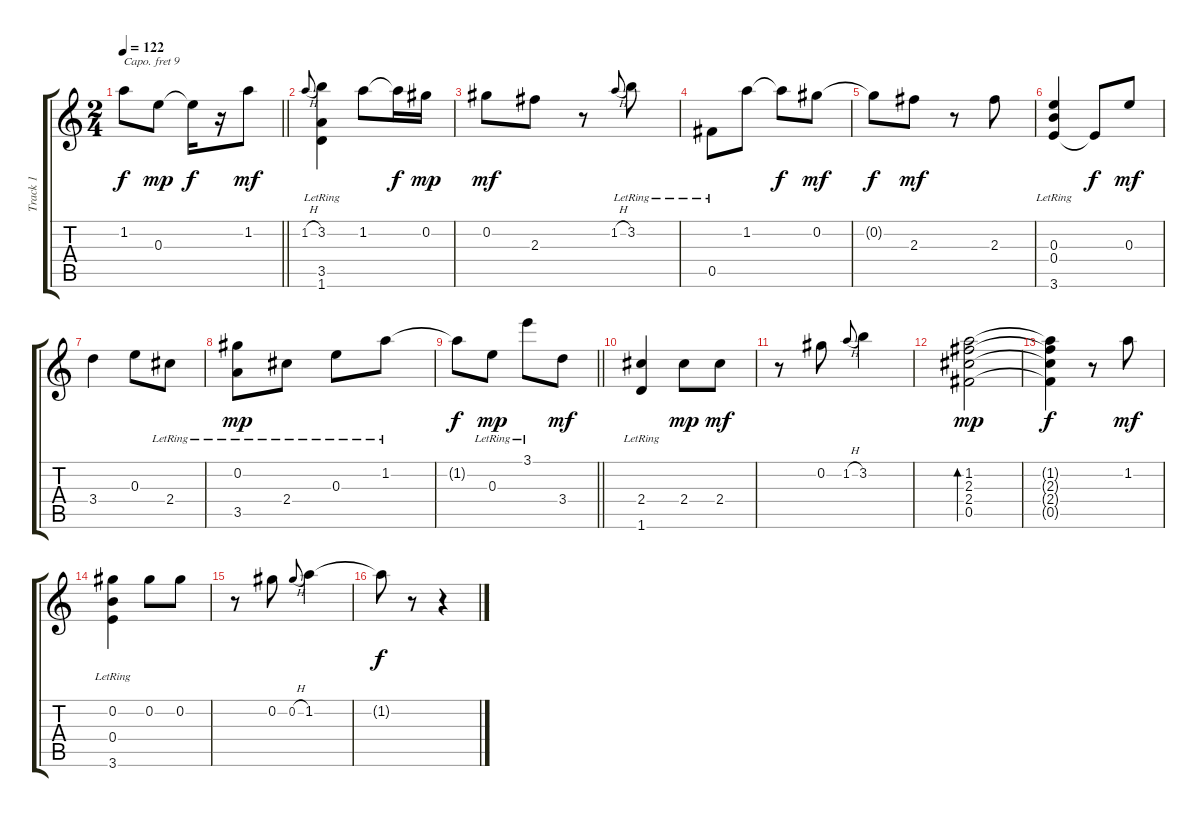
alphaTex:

\track ("Track 1" "Track 1") {instrument acousticguitarsteel}
\staff {score tabs}
\capo 9
\tuning (E4 B3 G3 D3 A2 E2) {hide}
\ts (2 4)
\tempo 122
\clef g2
\barLineRight lightlight
\ks c
1.2{t}.8{dy f} 0.3.8{dy mp} 0.3{t}.16{dy f} r.16 1.2.8{dy mf} |
1.2{h}.8{gr onbeat} (3.2 3.5{lr} 1.6{lr}).4 1.2.8 1.2{t}.16{dy f} 0.2.16{dy mp} |
0.2.8{dy mf} 2.3.8 r.8 1.2{h}.8{gr onbeat} 3.2{lr}.8 |
0.5{lr}.8 1.2.8 1.2{t}.8{dy f} 0.2.8{dy mf} |
0.2{t}.8{dy f} 2.3.8{dy mf} r.8 2.3.8 |
(0.3 0.4 3.6{lr}).4 3.6{t}.8{dy f} 0.3.8{dy mf} |
3.4.4 0.3.8 2.4{lr}.8 |
(0.2{lr} 3.5{lr}).8{dy mp} 2.4{lr}.8 0.3{lr}.8 1.2{lr}.8 |
\barLineRight lightlight
1.2{t}.8{dy f} 0.3{lr}.8{dy mp} 3.1{lr}.8 3.4.8{dy mf} |
(2.4 1.6{lr}).4 2.4.8{dy mp} 2.4.8{dy mf} |
r.8 0.2.8 1.2{h}.8{gr onbeat} 3.2.4 |
(1.2 2.3 2.4 0.5).2{bd 240 dy mp} |
(1.2{t} 2.3{t} 2.4{t} 0.5{t}).4{dy f} r.8 1.2.8{dy mf} |
(0.2 0.4{lr} 3.6{lr}).4 0.2.8 0.2.8 |
r.8 0.2.8 0.2{h}.8{gr onbeat} 1.2.4 |
1.2{t}.8{dy f} r.8 r.4
